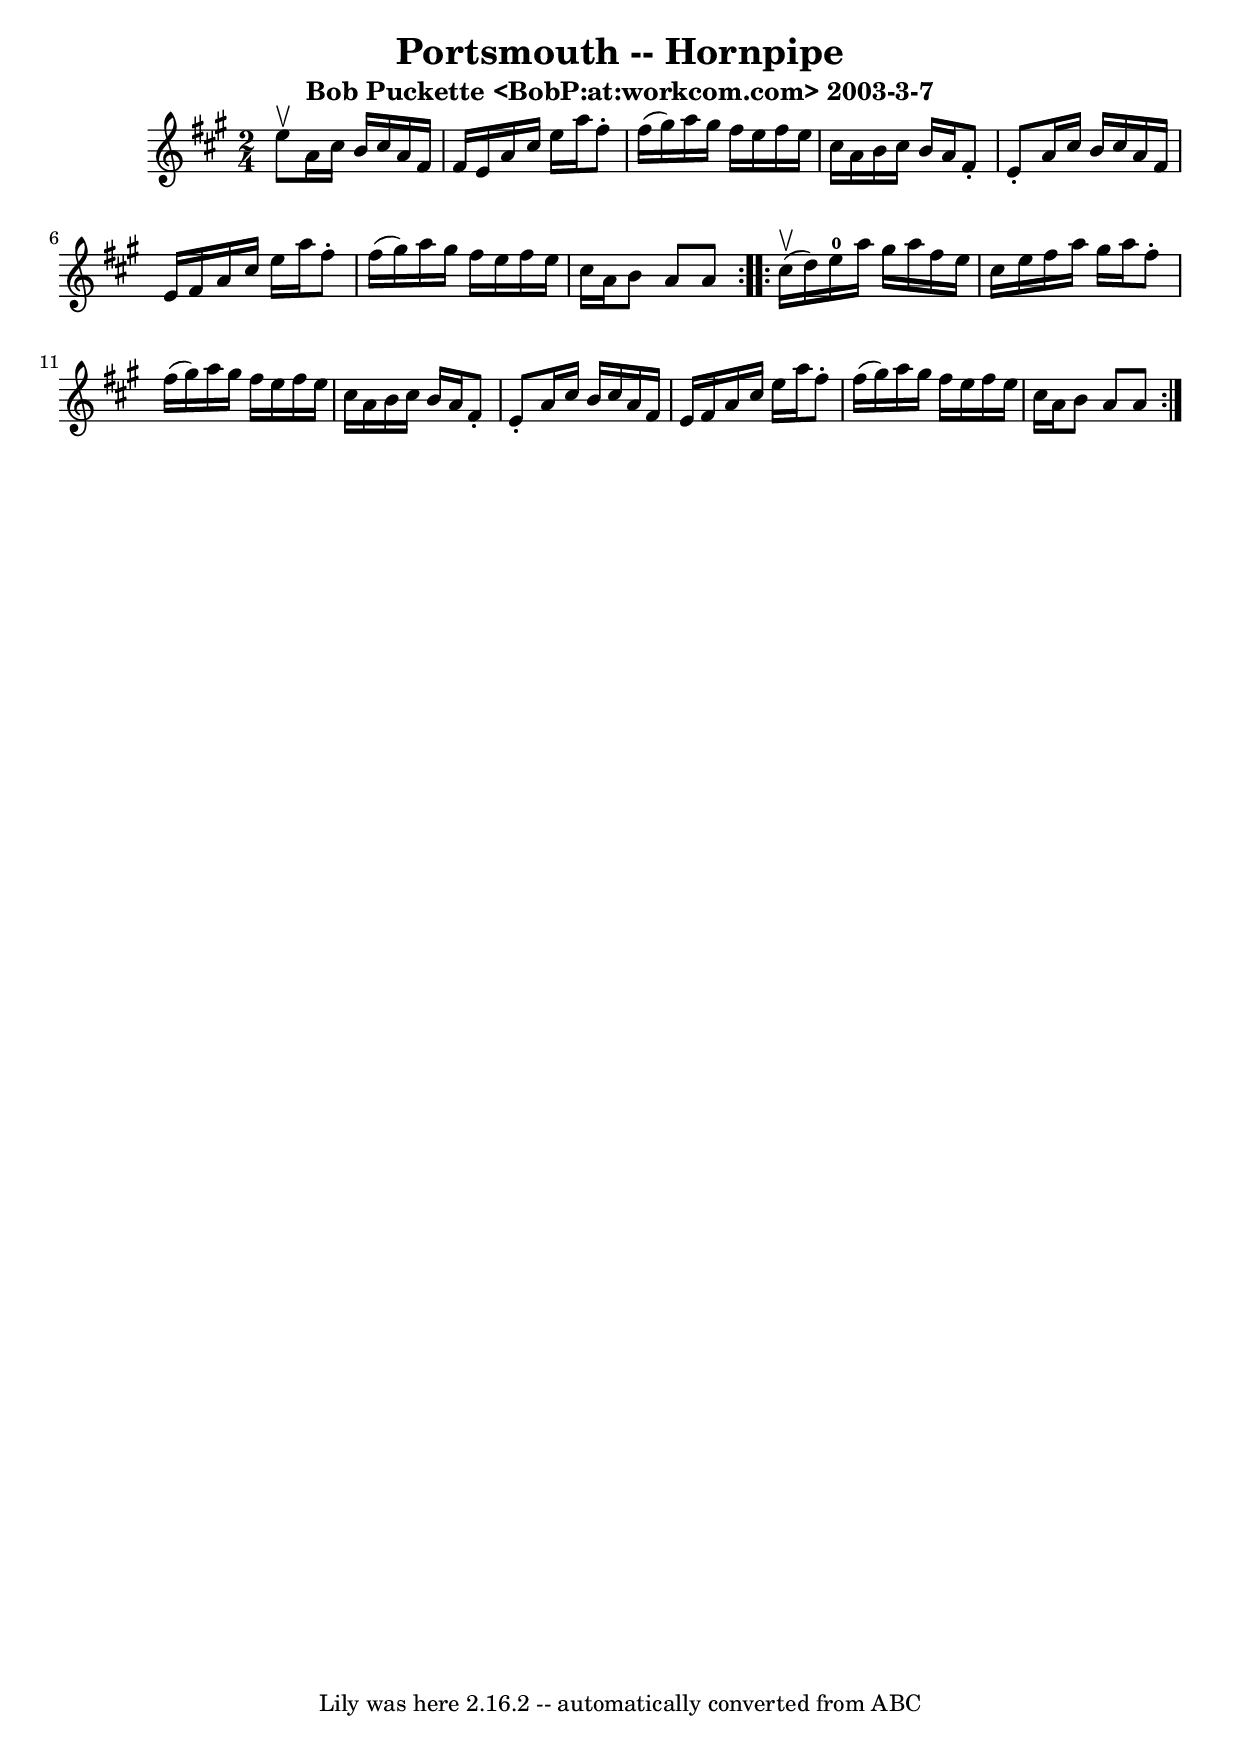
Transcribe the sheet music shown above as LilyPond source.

\version "2.16.2"
\include "Mammoth.ily"
\header {
	%% book = "Cole's 1000 Fiddle Tunes"
	crossRefNumber = "1"
	footnotes = ""
	subtitle = "Bob Puckette <BobP:at:workcom.com> 2003-3-7"
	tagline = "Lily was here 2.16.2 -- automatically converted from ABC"
	title = "Portsmouth -- Hornpipe"
}
voicedefault =  {


\repeat volta 2 {
\time 2/4 
\key a \major e''8^\upbow |
 a'16 cis''16 b'16    
cis''16 a'16 fis'16 fis'16 e'16  |
 a'16 cis''16    
e''16 a''16 fis''8 -. fis''16 (gis''16) |
 a''16    
gis''16 fis''16 e''16 fis''16 e''16 cis''16 a'16  |
   
b'16 cis''16 b'16 a'16 fis'8 -. e'8 -. |
 a'16    
cis''16 b'16 cis''16 a'16 fis'16 e'16 fis'16  |
 a'16 
 cis''16 e''16 a''16 fis''8 -. fis''16 (gis''16) |
   
a''16 gis''16 fis''16 e''16 fis''16 e''16 cis''16 a'16  
|
 b'8 a'8 a'8  }     \repeat volta 2 { cis''16 (^\upbow   
d''16) |
 e''16-0 a''16 gis''16 a''16 fis''16 e''16 
 cis''16 e''16  |
 fis''16 a''16 gis''16 a''16 fis''8 
-. fis''16 (gis''16) |
 a''16 gis''16 fis''16 e''16    
fis''16 e''16 cis''16 a'16  |
 b'16 cis''16 b'16 a'16 
 fis'8 -. e'8 -. |
 a'16 cis''16 b'16 cis''16 a'16    
fis'16 e'16 fis'16  |
 a'16 cis''16 e''16 a''16    
fis''8 -. fis''16 (gis''16) |
 a''16 gis''16 fis''16    
e''16 fis''16 e''16 cis''16 a'16  |
 b'8 a'8 a'8  }   
}

\score{
    <<

	\context Staff="default"
	{
	    \voicedefault 
	}

    >>
	\layout {
	}
	\midi {}
}
